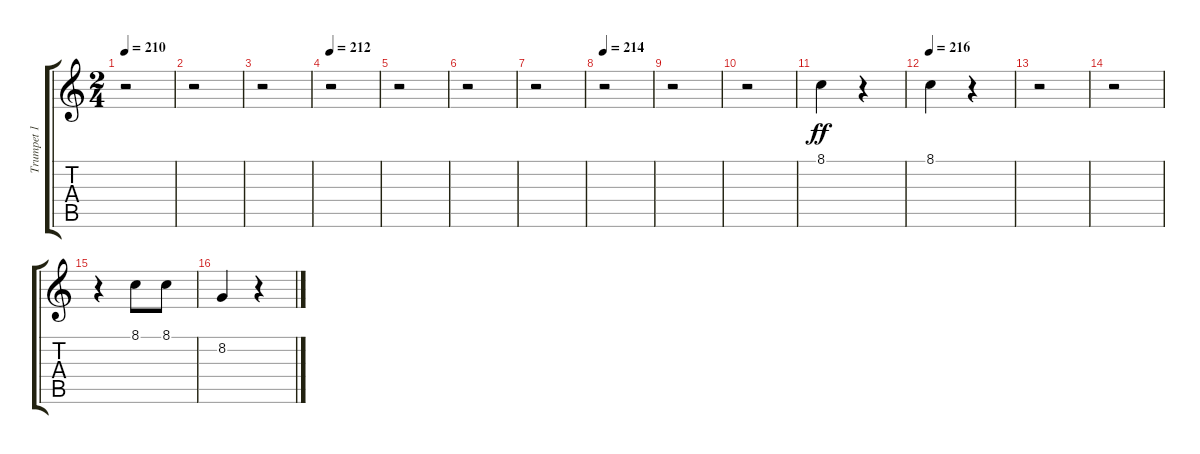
\track ("Trumpet 1" "Trumpet 1") {instrument trumpet}
\staff {score tabs}
\tuning (E4 B3 G3 D3 A2 E2) {hide}
\ts (2 4)
\tempo 210
\clef g2
\ks c
r.2{dy ff} |
r.2 |
r.2 |
\tempo 212
r.2 |
r.2 |
r.2 |
r.2 |
\tempo 214
r.2 |
r.2 |
r.2 |
8.1.4 r.4 |
\tempo 216
8.1.4 r.4 |
r.2 |
r.2 |
r.4 8.1.8 8.1.8 |
8.2.4 r.4
